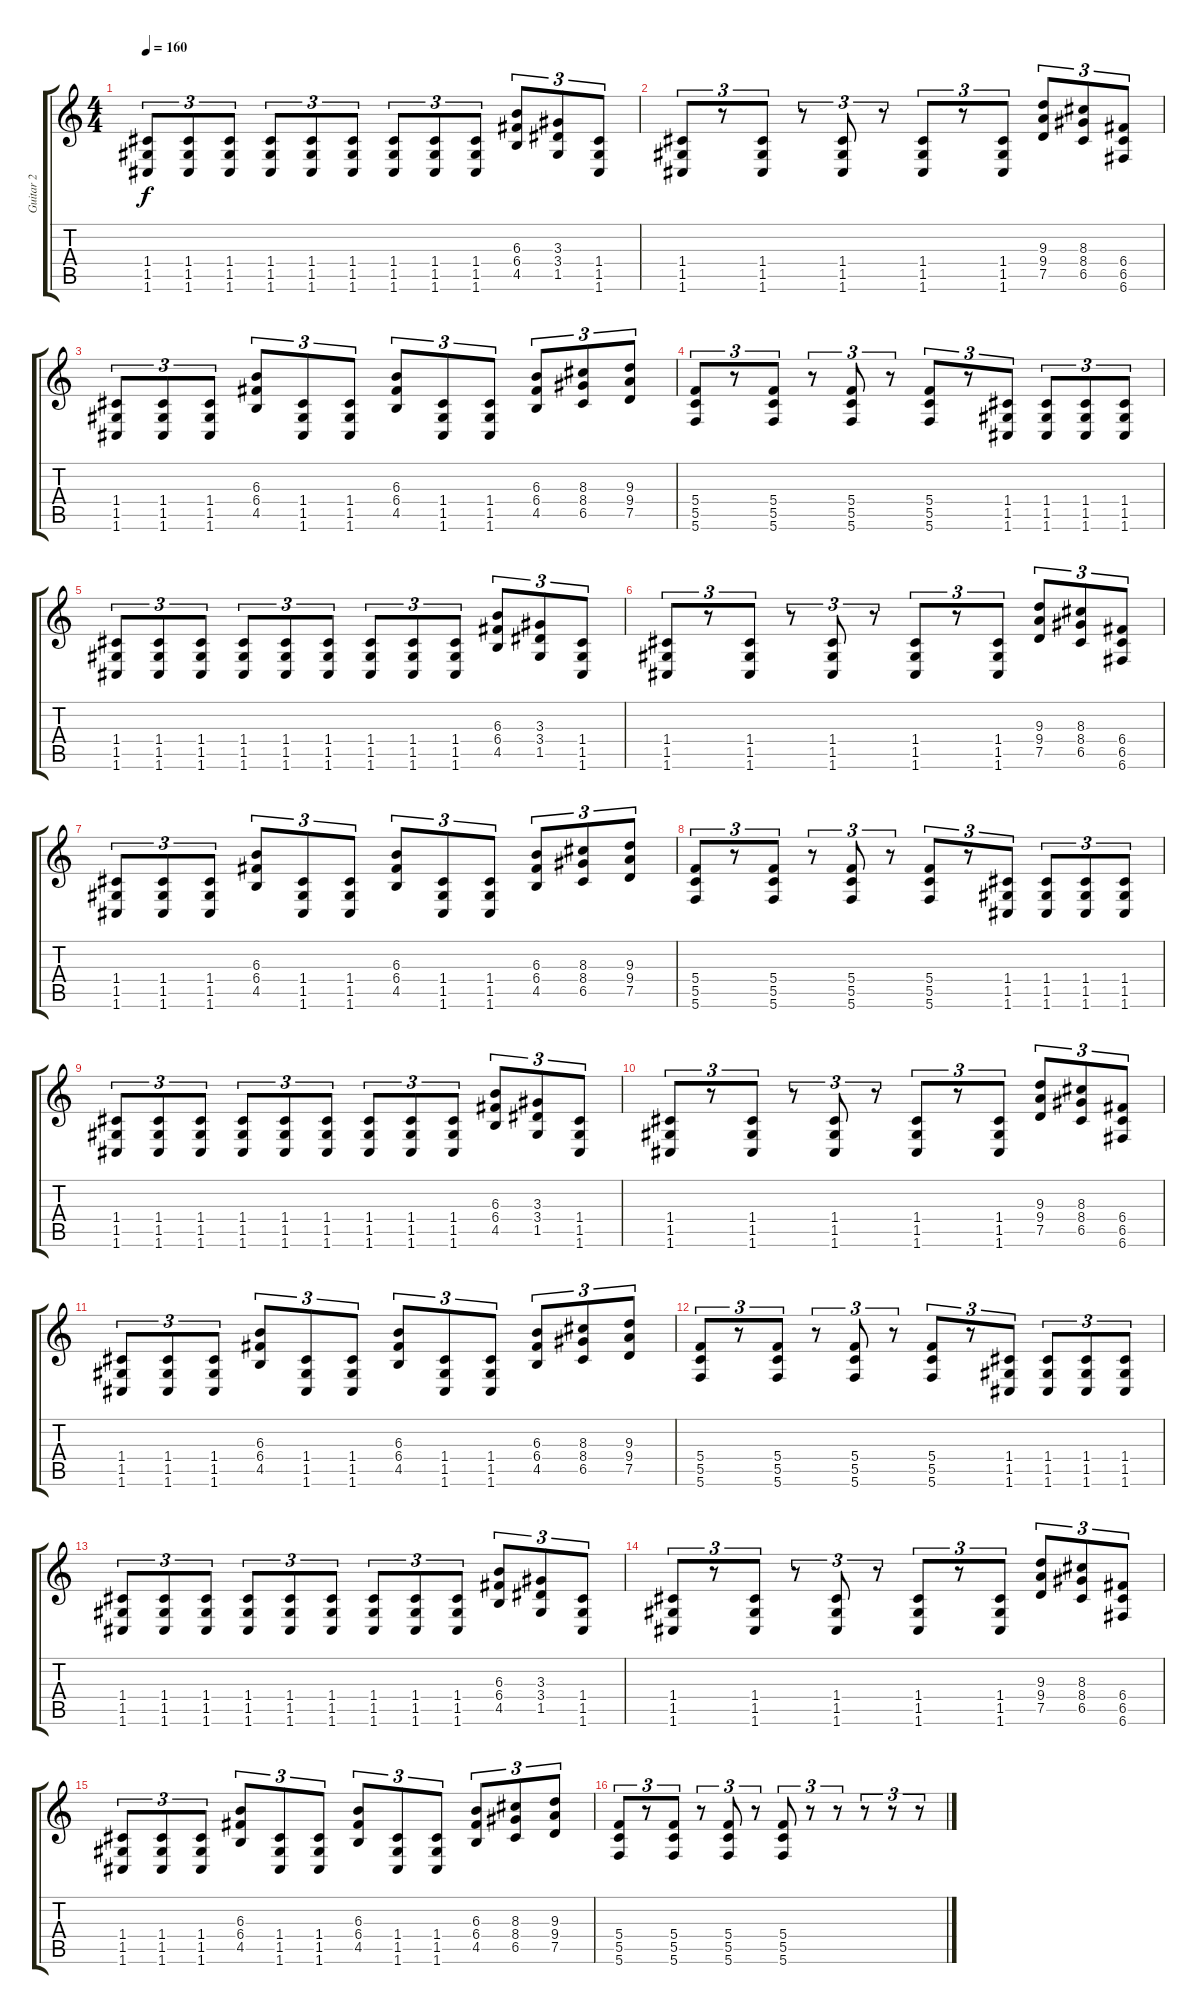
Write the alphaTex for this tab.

\track ("Guitar 2" "Guitar 2") {instrument distortionguitar}
\staff {score tabs}
\tuning (D4 A3 F3 C3 G2 C2) {hide}
\ts (4 4)
\tempo 160
\clef g2
\ks c
(1.4 1.5 1.6).8{tu (3 2) dy f balance 16} (1.4 1.5 1.6).8{tu (3 2)} (1.4 1.5 1.6).8{tu (3 2)} (1.4 1.5 1.6).8{tu (3 2)} (1.4 1.5 1.6).8{tu (3 2)} (1.4 1.5 1.6).8{tu (3 2)} (1.4 1.5 1.6).8{tu (3 2)} (1.4 1.5 1.6).8{tu (3 2)} (1.4 1.5 1.6).8{tu (3 2)} (6.3 6.4 4.5).8{tu (3 2)} (3.3 3.4 1.5).8{tu (3 2)} (1.4 1.5 1.6).8{tu (3 2)} |
(1.4 1.5 1.6).8{tu (3 2)} r.8{tu (3 2)} (1.4 1.5 1.6).8{tu (3 2)} r.8{tu (3 2)} (1.4 1.5 1.6).8{tu (3 2)} r.8{tu (3 2)} (1.4 1.5 1.6).8{tu (3 2)} r.8{tu (3 2)} (1.4 1.5 1.6).8{tu (3 2)} (9.3 9.4 7.5).8{tu (3 2)} (8.3 8.4 6.5).8{tu (3 2)} (6.4 6.5 6.6).8{tu (3 2)} |
(1.4 1.5 1.6).8{tu (3 2)} (1.4 1.5 1.6).8{tu (3 2)} (1.4 1.5 1.6).8{tu (3 2)} (6.3 6.4 4.5).8{tu (3 2)} (1.4 1.5 1.6).8{tu (3 2)} (1.4 1.5 1.6).8{tu (3 2)} (6.3 6.4 4.5).8{tu (3 2)} (1.4 1.5 1.6).8{tu (3 2)} (1.4 1.5 1.6).8{tu (3 2)} (6.3 6.4 4.5).8{tu (3 2)} (8.3 8.4 6.5).8{tu (3 2)} (9.3 9.4 7.5).8{tu (3 2)} |
(5.4 5.5 5.6).8{tu (3 2)} r.8{tu (3 2)} (5.4 5.5 5.6).8{tu (3 2)} r.8{tu (3 2)} (5.4 5.5 5.6).8{tu (3 2)} r.8{tu (3 2)} (5.4 5.5 5.6).8{tu (3 2)} r.8{tu (3 2)} (1.4 1.5 1.6).8{tu (3 2)} (1.4 1.5 1.6).8{tu (3 2)} (1.4 1.5 1.6).8{tu (3 2)} (1.4 1.5 1.6).8{tu (3 2)} |
(1.4 1.5 1.6).8{tu (3 2) balance 16} (1.4 1.5 1.6).8{tu (3 2)} (1.4 1.5 1.6).8{tu (3 2)} (1.4 1.5 1.6).8{tu (3 2)} (1.4 1.5 1.6).8{tu (3 2)} (1.4 1.5 1.6).8{tu (3 2)} (1.4 1.5 1.6).8{tu (3 2)} (1.4 1.5 1.6).8{tu (3 2)} (1.4 1.5 1.6).8{tu (3 2)} (6.3 6.4 4.5).8{tu (3 2)} (3.3 3.4 1.5).8{tu (3 2)} (1.4 1.5 1.6).8{tu (3 2)} |
(1.4 1.5 1.6).8{tu (3 2)} r.8{tu (3 2)} (1.4 1.5 1.6).8{tu (3 2)} r.8{tu (3 2)} (1.4 1.5 1.6).8{tu (3 2)} r.8{tu (3 2)} (1.4 1.5 1.6).8{tu (3 2)} r.8{tu (3 2)} (1.4 1.5 1.6).8{tu (3 2)} (9.3 9.4 7.5).8{tu (3 2)} (8.3 8.4 6.5).8{tu (3 2)} (6.4 6.5 6.6).8{tu (3 2)} |
(1.4 1.5 1.6).8{tu (3 2)} (1.4 1.5 1.6).8{tu (3 2)} (1.4 1.5 1.6).8{tu (3 2)} (6.3 6.4 4.5).8{tu (3 2)} (1.4 1.5 1.6).8{tu (3 2)} (1.4 1.5 1.6).8{tu (3 2)} (6.3 6.4 4.5).8{tu (3 2)} (1.4 1.5 1.6).8{tu (3 2)} (1.4 1.5 1.6).8{tu (3 2)} (6.3 6.4 4.5).8{tu (3 2)} (8.3 8.4 6.5).8{tu (3 2)} (9.3 9.4 7.5).8{tu (3 2)} |
(5.4 5.5 5.6).8{tu (3 2)} r.8{tu (3 2)} (5.4 5.5 5.6).8{tu (3 2)} r.8{tu (3 2)} (5.4 5.5 5.6).8{tu (3 2)} r.8{tu (3 2)} (5.4 5.5 5.6).8{tu (3 2)} r.8{tu (3 2)} (1.4 1.5 1.6).8{tu (3 2)} (1.4 1.5 1.6).8{tu (3 2)} (1.4 1.5 1.6).8{tu (3 2)} (1.4 1.5 1.6).8{tu (3 2)} |
(1.4 1.5 1.6).8{tu (3 2) balance 16} (1.4 1.5 1.6).8{tu (3 2)} (1.4 1.5 1.6).8{tu (3 2)} (1.4 1.5 1.6).8{tu (3 2)} (1.4 1.5 1.6).8{tu (3 2)} (1.4 1.5 1.6).8{tu (3 2)} (1.4 1.5 1.6).8{tu (3 2)} (1.4 1.5 1.6).8{tu (3 2)} (1.4 1.5 1.6).8{tu (3 2)} (6.3 6.4 4.5).8{tu (3 2)} (3.3 3.4 1.5).8{tu (3 2)} (1.4 1.5 1.6).8{tu (3 2)} |
(1.4 1.5 1.6).8{tu (3 2)} r.8{tu (3 2)} (1.4 1.5 1.6).8{tu (3 2)} r.8{tu (3 2)} (1.4 1.5 1.6).8{tu (3 2)} r.8{tu (3 2)} (1.4 1.5 1.6).8{tu (3 2)} r.8{tu (3 2)} (1.4 1.5 1.6).8{tu (3 2)} (9.3 9.4 7.5).8{tu (3 2)} (8.3 8.4 6.5).8{tu (3 2)} (6.4 6.5 6.6).8{tu (3 2)} |
(1.4 1.5 1.6).8{tu (3 2)} (1.4 1.5 1.6).8{tu (3 2)} (1.4 1.5 1.6).8{tu (3 2)} (6.3 6.4 4.5).8{tu (3 2)} (1.4 1.5 1.6).8{tu (3 2)} (1.4 1.5 1.6).8{tu (3 2)} (6.3 6.4 4.5).8{tu (3 2)} (1.4 1.5 1.6).8{tu (3 2)} (1.4 1.5 1.6).8{tu (3 2)} (6.3 6.4 4.5).8{tu (3 2)} (8.3 8.4 6.5).8{tu (3 2)} (9.3 9.4 7.5).8{tu (3 2)} |
(5.4 5.5 5.6).8{tu (3 2)} r.8{tu (3 2)} (5.4 5.5 5.6).8{tu (3 2)} r.8{tu (3 2)} (5.4 5.5 5.6).8{tu (3 2)} r.8{tu (3 2)} (5.4 5.5 5.6).8{tu (3 2)} r.8{tu (3 2)} (1.4 1.5 1.6).8{tu (3 2)} (1.4 1.5 1.6).8{tu (3 2)} (1.4 1.5 1.6).8{tu (3 2)} (1.4 1.5 1.6).8{tu (3 2)} |
(1.4 1.5 1.6).8{tu (3 2) balance 16} (1.4 1.5 1.6).8{tu (3 2)} (1.4 1.5 1.6).8{tu (3 2)} (1.4 1.5 1.6).8{tu (3 2)} (1.4 1.5 1.6).8{tu (3 2)} (1.4 1.5 1.6).8{tu (3 2)} (1.4 1.5 1.6).8{tu (3 2)} (1.4 1.5 1.6).8{tu (3 2)} (1.4 1.5 1.6).8{tu (3 2)} (6.3 6.4 4.5).8{tu (3 2)} (3.3 3.4 1.5).8{tu (3 2)} (1.4 1.5 1.6).8{tu (3 2)} |
(1.4 1.5 1.6).8{tu (3 2)} r.8{tu (3 2)} (1.4 1.5 1.6).8{tu (3 2)} r.8{tu (3 2)} (1.4 1.5 1.6).8{tu (3 2)} r.8{tu (3 2)} (1.4 1.5 1.6).8{tu (3 2)} r.8{tu (3 2)} (1.4 1.5 1.6).8{tu (3 2)} (9.3 9.4 7.5).8{tu (3 2)} (8.3 8.4 6.5).8{tu (3 2)} (6.4 6.5 6.6).8{tu (3 2)} |
(1.4 1.5 1.6).8{tu (3 2)} (1.4 1.5 1.6).8{tu (3 2)} (1.4 1.5 1.6).8{tu (3 2)} (6.3 6.4 4.5).8{tu (3 2)} (1.4 1.5 1.6).8{tu (3 2)} (1.4 1.5 1.6).8{tu (3 2)} (6.3 6.4 4.5).8{tu (3 2)} (1.4 1.5 1.6).8{tu (3 2)} (1.4 1.5 1.6).8{tu (3 2)} (6.3 6.4 4.5).8{tu (3 2)} (8.3 8.4 6.5).8{tu (3 2)} (9.3 9.4 7.5).8{tu (3 2)} |
(5.4 5.5 5.6).8{tu (3 2)} r.8{tu (3 2)} (5.4 5.5 5.6).8{tu (3 2)} r.8{tu (3 2)} (5.4 5.5 5.6).8{tu (3 2)} r.8{tu (3 2)} (5.4 5.5 5.6).8{tu (3 2)} r.8{tu (3 2)} r.8{tu (3 2)} r.8{tu (3 2)} r.8{tu (3 2)} r.8{tu (3 2)}
